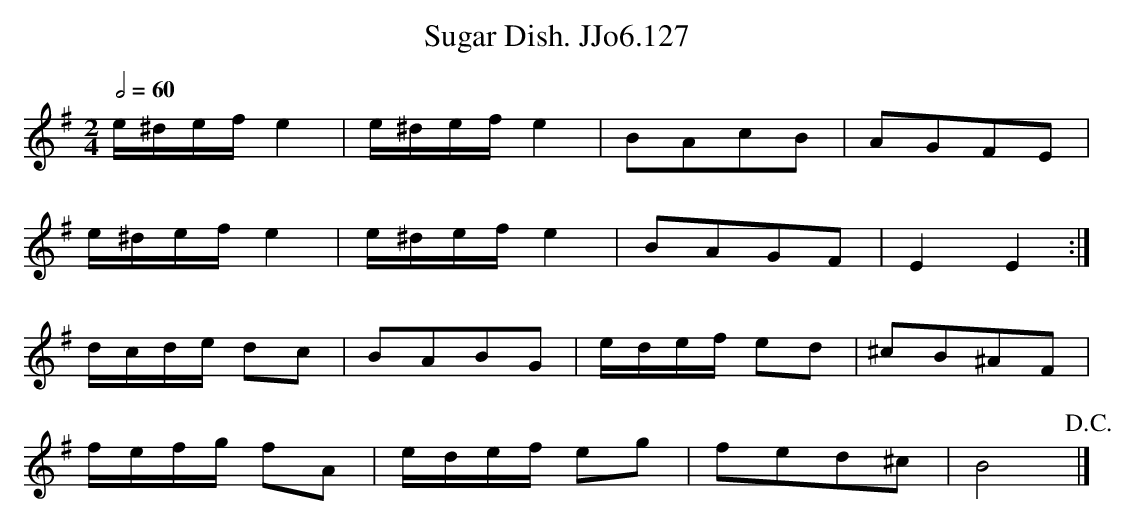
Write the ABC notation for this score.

X:1
T:Sugar Dish. JJo6.127
M:2/4
L:1/8
Q:2/4=60
K:Em
e/^d/e/f/ e2 | e/^d/e/f/ e2 | BAcB | AGFE |
e/^d/e/f/ e2 | e/^d/e/f/ e2 | BAGF | E2 E2 :|
d/c/d/e/ dc | BABG | e/d/e/f/ ed | ^cB^AF |
f/e/f/g/ fA | e/d/e/f/ eg | fed^c | B4 !D.C.! |]
